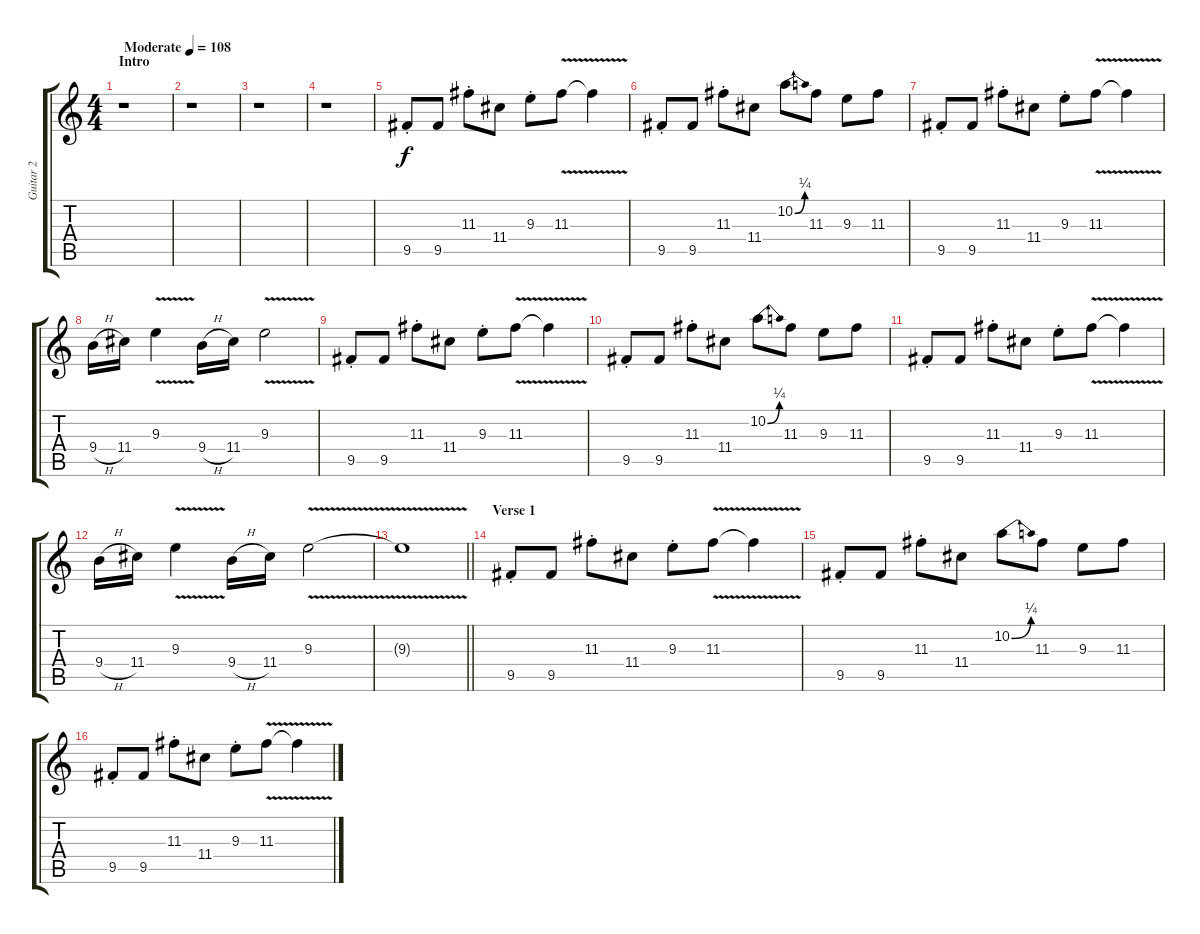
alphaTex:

\track ("Guitar 2" "Guitar 2") {instrument overdrivenguitar}
\staff {score tabs}
\tuning (E4 B3 G3 D3 A2 E2) {hide}
\ts (4 4)
\section ("" "Intro")
\tempo (108 "Moderate")
\clef g2
\ks c
r.1{dy f instrument overdrivenguitar} |
r.1 |
r.1 |
r.1 |
9.5{st}.8 9.5.8 11.3{st}.8 11.4.8 9.3{st}.8 11.3{v}.8 11.3{t}.4 |
9.5{st}.8 9.5.8 11.3{st}.8 11.4.8 10.2{be (bend 0 0 60 1)}.8 11.3.8 9.3.8 11.3.8 |
9.5{st}.8 9.5.8 11.3{st}.8 11.4.8 9.3{st}.8 11.3{v}.8 11.3{t}.4 |
9.4{h}.16 11.4.16 9.3{v}.4 9.4{h}.16 11.4.16 9.3{v}.2 |
9.5{st}.8 9.5.8 11.3{st}.8 11.4.8 9.3{st}.8 11.3{v}.8 11.3{t}.4 |
9.5{st}.8 9.5.8 11.3{st}.8 11.4.8 10.2{be (bend 0 0 60 1)}.8 11.3.8 9.3.8 11.3.8 |
9.5{st}.8 9.5.8 11.3{st}.8 11.4.8 9.3{st}.8 11.3{v}.8 11.3{t}.4 |
9.4{h}.16 11.4.16 9.3{v}.4 9.4{h}.16 11.4.16 9.3{v}.2 |
\barLineRight lightlight
9.3{t}.1 |
\section ("" "Verse 1")
9.5{st}.8 9.5.8 11.3{st}.8 11.4.8 9.3{st}.8 11.3{v}.8 11.3{t}.4 |
9.5{st}.8 9.5.8 11.3{st}.8 11.4.8 10.2{be (bend 0 0 60 1)}.8 11.3.8 9.3.8 11.3.8 |
9.5{st}.8 9.5.8 11.3{st}.8 11.4.8 9.3{st}.8 11.3{v}.8 11.3{t}.4
